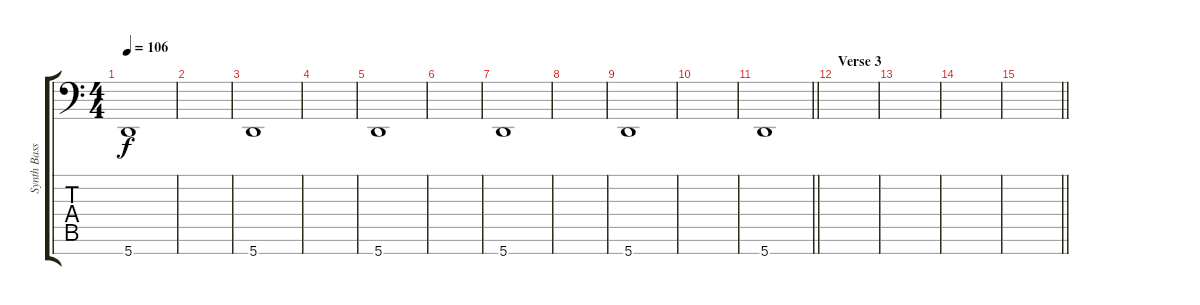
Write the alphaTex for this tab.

\track ("Synth Bass" "Synth Bass") {instrument synthbass1}
\staff {score tabs}
\tuning (E3 B2 G2 D2 A1 E1 A0) {hide}
\ts (4 4)
\tempo 106
\clef f4
\ks c
5.7.1{dy f} |
|
5.7.1 |
|
5.7.1 |
|
5.7.1 |
|
5.7.1 |
|
\barLineRight lightlight
5.7.1 |
\section ("" "Verse 3")
|
|
|
\barLineRight lightlight
